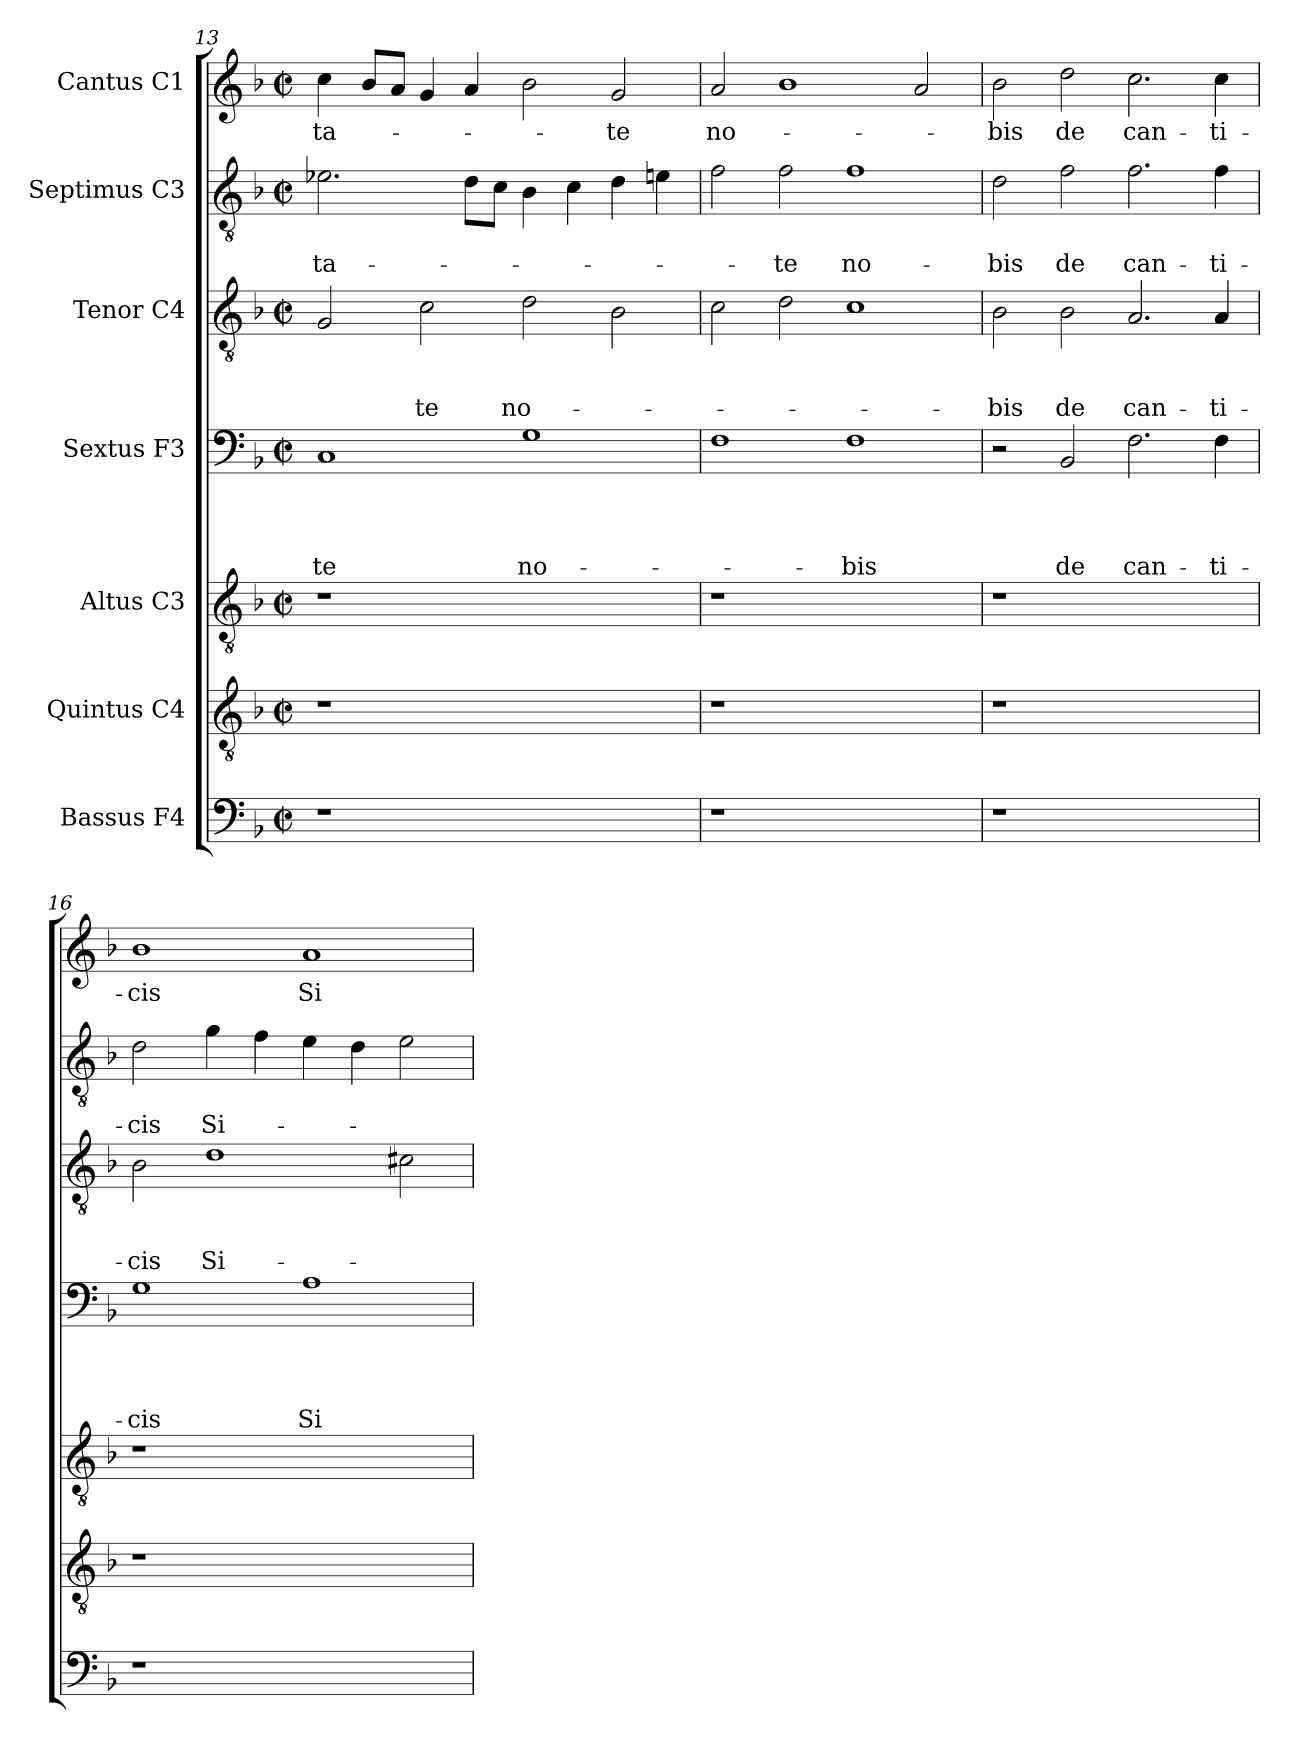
**kern	**kern	**kern	**kern	**text	**text	**text	**text	**kern	**text	**text	**text	**kern	**text	**text	**kern	**text
*part7	*part6	*part5	*part4	*part4	*part4	*part4	*part4	*part3	*part3	*part3	*part3	*part2	*part2	*part2	*part1	*part1
*staff7	*staff6	*staff5	*staff4	*staff4	*staff4	*staff4	*staff4	*staff3	*staff3	*staff3	*staff3	*staff2	*staff2	*staff2	*staff1	*staff1
*I"Bassus F4	*I"Quintus C4	*I"Altus C3	*I"Sextus F3	*	*	*	*	*I"Tenor C4	*	*	*	*I"Septimus C3	*	*	*I"Cantus C1	*
*clefF4	*clefGv2	*clefGv2	*clefF4	*	*	*	*	*clefGv2	*	*	*	*clefGv2	*	*	*clefG2	*
*k[b-]	*k[b-]	*k[b-]	*k[b-]	*	*	*	*	*k[b-]	*	*	*	*k[b-]	*	*	*k[b-]	*
*F:	*F:	*F:	*F:	*	*	*	*	*F:	*	*	*	*F:	*	*	*F:	*
*M2/2	*M2/2	*M2/2	*M2/2	*	*	*	*	*M2/2	*	*	*	*M2/2	*	*	*M2/2	*
*met(c|)	*met(c|)	*met(c|)	*met(c|)	*	*	*	*	*met(c|)	*	*	*	*met(c|)	*	*	*met(c|)	*
=13	=13	=13	=13	=13	=13	=13	=13	=13	=13	=13	=13	=13	=13	=13	=13	=13
!	!	!	!	!	!	!	!LO:LY:b	!	!	!	!	!	!	!LO:LY:b	!	!LO:LY:b
1r	1r	1r	1C	.	.	.	-te	2G/	.	.	.	2.e-X\	.	-ta-	4cc\	-ta-
.	.	.	.	.	.	.	.	.	.	.	.	.	.	.	8b-/L	.
.	.	.	.	.	.	.	.	.	.	.	.	.	.	.	8a/J	.
!	!	!	!	!	!	!	!	!	!	!	!LO:LY:b	!	!	!	!	!
.	.	.	.	.	.	.	.	2c\	.	.	-te	.	.	.	4g/	.
.	.	.	.	.	.	.	.	.	.	.	.	8d\L	.	.	4a/	.
.	.	.	.	.	.	.	.	.	.	.	.	8c\J	.	.	.	.
!	!	!	!	!	!	!	!LO:LY:b	!	!	!	!LO:LY:b	!	!	!	!	!
1ryy	1ryy	1ryy	1G	.	.	.	no-	2d\	.	.	no-	4B-\	.	.	2b-\	.
.	.	.	.	.	.	.	.	.	.	.	.	4c\	.	.	.	.
!	!	!	!	!	!	!	!	!	!	!	!	!	!	!	!	!LO:LY:b
.	.	.	.	.	.	.	.	2B-\	.	.	.	4d\	.	.	2g/	-te
.	.	.	.	.	.	.	.	.	.	.	.	4en\	.	.	.	.
=14	=14	=14	=14	=14	=14	=14	=14	=14	=14	=14	=14	=14	=14	=14	=14	=14
!	!	!	!	!	!	!	!	!	!	!	!	!	!	!	!	!LO:LY:b
1r	1r	1r	1F	.	.	.	.	2c\	.	.	.	2f\	.	.	2a/	no-
!	!	!	!	!	!	!	!	!	!	!	!	!	!	!LO:LY:b	!	!
.	.	.	.	.	.	.	.	2d\	.	.	.	2f\	.	-te	1b-	.
!	!	!	!	!	!	!	!LO:LY:b	!	!	!	!	!	!	!LO:LY:b	!	!
1ryy	1ryy	1ryy	1F	.	.	.	-bis	1c	.	.	.	1f	.	no-	.	.
.	.	.	.	.	.	.	.	.	.	.	.	.	.	.	2a/	.
!!LO:LB:g=z
=15	=15	=15	=15	=15	=15	=15	=15	=15	=15	=15	=15	=15	=15	=15	=15	=15
!	!	!	!	!	!	!	!	!	!	!	!LO:LY:b	!	!	!LO:LY:b	!	!LO:LY:b
1r	1r	1r	2r	.	.	.	.	2B-\	.	.	-bis	2d\	.	-bis	2b-\	-bis
!	!	!	!	!	!	!	!LO:LY:b	!	!	!	!LO:LY:b	!	!	!LO:LY:b	!	!LO:LY:b
.	.	.	2BB-/	.	.	.	de	2B-\	.	.	de	2f\	.	de	2dd\	de
!	!	!	!	!	!	!	!LO:LY:b	!	!	!	!LO:LY:b	!	!	!LO:LY:b	!	!LO:LY:b
1ryy	1ryy	1ryy	2.F\	.	.	.	can-	2.A/	.	.	can-	2.f\	.	can-	2.cc\	can-
!	!	!	!	!	!	!	!LO:LY:b	!	!	!	!LO:LY:b	!	!	!LO:LY:b	!	!LO:LY:b
.	.	.	4F\	.	.	.	-ti-	4A/	.	.	-ti-	4f\	.	-ti-	4cc\	-ti-
=16	=16	=16	=16	=16	=16	=16	=16	=16	=16	=16	=16	=16	=16	=16	=16	=16
!	!	!	!	!	!	!	!LO:LY:b	!	!	!	!LO:LY:b	!	!	!LO:LY:b	!	!LO:LY:b
1r	1r	1r	1G	.	.	.	-cis	2B-\	.	.	-cis	2d\	.	-cis	1b-	-cis
!	!	!	!	!	!	!	!	!	!	!	!LO:LY:b	!	!	!LO:LY:b	!	!
.	.	.	.	.	.	.	.	1d	.	.	Si-	4g\	.	Si-	.	.
.	.	.	.	.	.	.	.	.	.	.	.	4f\	.	.	.	.
!	!	!	!	!	!	!	!LO:LY:b	!	!	!	!	!	!	!	!	!LO:LY:b
1ryy	1ryy	1ryy	1A	.	.	.	Si-	.	.	.	.	4e\	.	.	1a	Si-
.	.	.	.	.	.	.	.	.	.	.	.	4d\	.	.	.	.
.	.	.	.	.	.	.	.	2c#X\	.	.	.	2e\	.	.	.	.
=	=	=	=	=	=	=	=	=	=	=	=	=	=	=	=	=
*-	*-	*-	*-	*-	*-	*-	*-	*-	*-	*-	*-	*-	*-	*-	*-	*-
